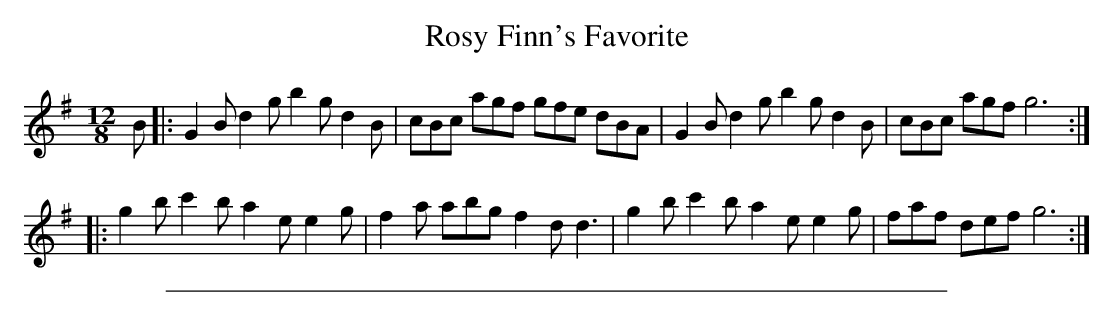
X:1
T: Rosy Finn's Favorite
M:12/8
K:G
B \
|: G2B d2g b2g d2B | cBc agf gfe dBA | G2B d2g b2g d2B | cBc agf g6 :|
|: g2b c'2b a2e e2g | f2a abg f2d d3 | g2b c'2b a2e e2g | faf def g6 :|
